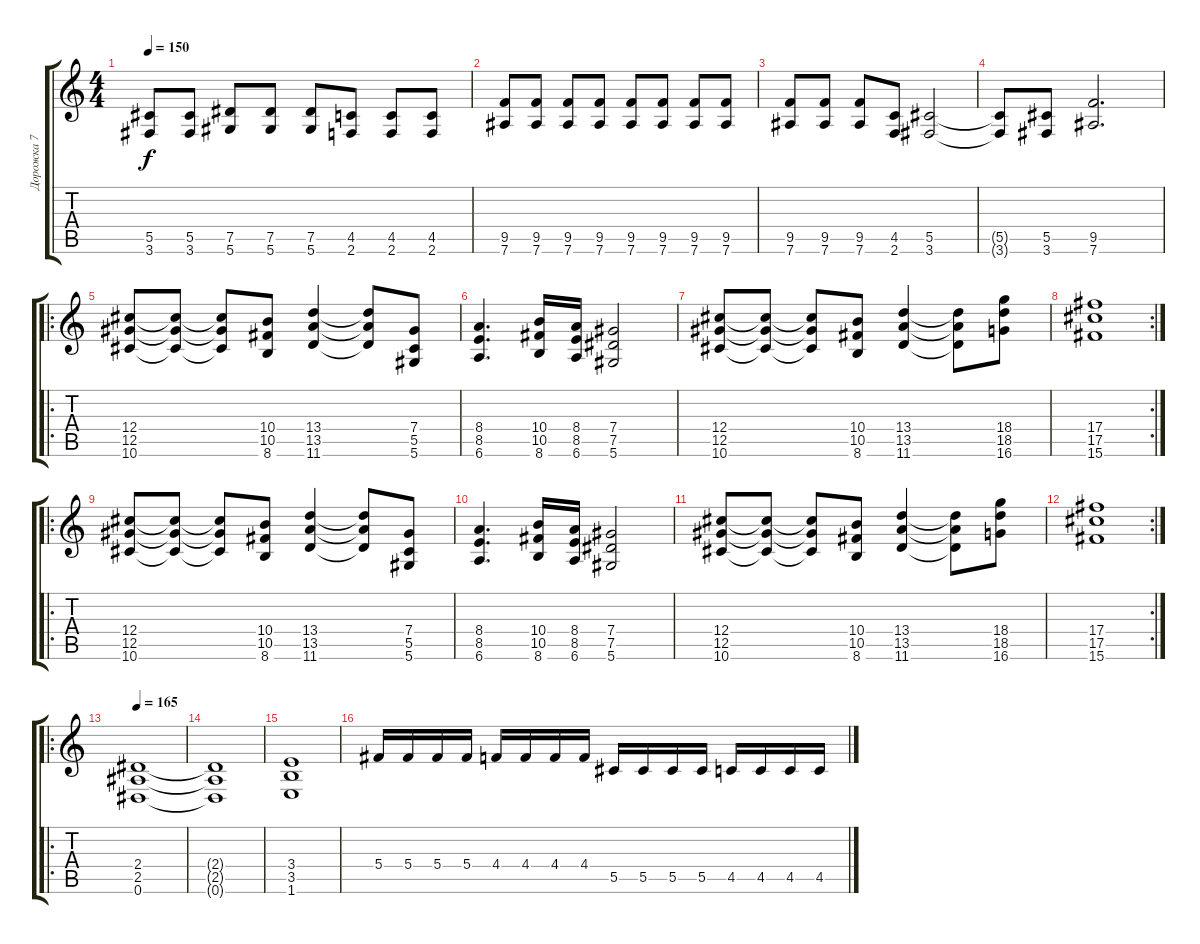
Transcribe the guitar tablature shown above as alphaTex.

\track ("Дорожка 7" "Дорожка 7") {instrument distortionguitar}
\staff {score tabs}
\tuning (Eb4 Bb3 Gb3 Db3 Ab2 Eb2) {hide}
\ts (4 4)
\tempo 150
\clef g2
\ks c
(5.5 3.6).8{dy f} (5.5 3.6).8 (7.5 5.6).8 (7.5 5.6).8 (7.5 5.6).8 (4.5 2.6).8 (4.5 2.6).8 (4.5 2.6).8 |
(9.5 7.6).8 (9.5 7.6).8 (9.5 7.6).8 (9.5 7.6).8 (9.5 7.6).8 (9.5 7.6).8 (9.5 7.6).8 (9.5 7.6).8 |
(9.5 7.6).8 (9.5 7.6).8 (9.5 7.6).8 (4.5 2.6).8 (5.5 3.6).2 |
(5.5{t} 3.6{t}).8 (5.5 3.6).8 (9.5 7.6).2{d} |
\ro
(12.4 12.5 10.6).8 (12.4{t} 12.5{t} 10.6{t}).8 (12.4{t} 12.5{t} 10.6{t}).8 (10.4 10.5 8.6).8 (13.4 13.5 11.6).4 (13.4{t} 13.5{t} 11.6{t}).8 (7.4 5.5 5.6).8 |
(8.4 8.5 6.6).4{d} (10.4 10.5 8.6).16 (8.4 8.5 6.6).16 (7.4 7.5 5.6).2 |
(12.4 12.5 10.6).8 (12.4{t} 12.5{t} 10.6{t}).8 (12.4{t} 12.5{t} 10.6{t}).8 (10.4 10.5 8.6).8 (13.4 13.5 11.6).4 (13.4{t} 13.5{t} 11.6{t}).8 (18.4 18.5 16.6).8 |
\rc 2
(17.4 17.5 15.6).1 |
\ro
(12.4 12.5 10.6).8 (12.4{t} 12.5{t} 10.6{t}).8 (12.4{t} 12.5{t} 10.6{t}).8 (10.4 10.5 8.6).8 (13.4 13.5 11.6).4 (13.4{t} 13.5{t} 11.6{t}).8 (7.4 5.5 5.6).8 |
(8.4 8.5 6.6).4{d} (10.4 10.5 8.6).16 (8.4 8.5 6.6).16 (7.4 7.5 5.6).2 |
(12.4 12.5 10.6).8 (12.4{t} 12.5{t} 10.6{t}).8 (12.4{t} 12.5{t} 10.6{t}).8 (10.4 10.5 8.6).8 (13.4 13.5 11.6).4 (13.4{t} 13.5{t} 11.6{t}).8 (18.4 18.5 16.6).8 |
\rc 2
(17.4 17.5 15.6).1 |
\ro
\tempo 165
(2.4 2.5 0.6).1 |
(2.4{t} 2.5{t} 0.6{t}).1 |
(3.4 3.5 1.6).1 |
5.4.16 5.4.16 5.4.16 5.4.16 4.4.16 4.4.16 4.4.16 4.4.16 5.5.16 5.5.16 5.5.16 5.5.16 4.5.16 4.5.16 4.5.16 4.5.16
